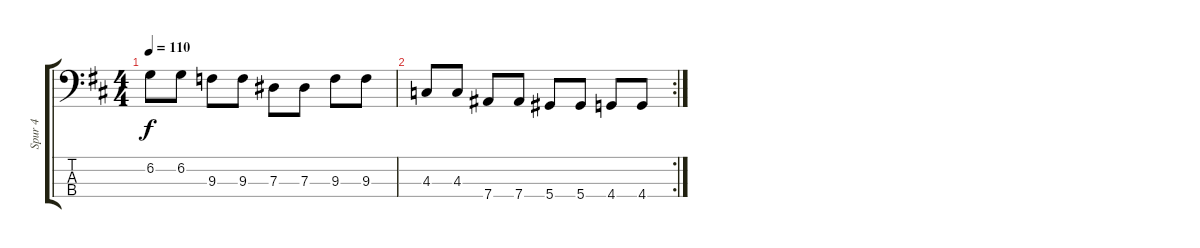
\track ("Spur 4" "Spur 4") {instrument electricbassfinger}
\staff {score tabs}
\tuning (Gb2 Db2 Ab1 Eb1) {hide}
\ts (4 4)
\tempo 110
\clef f4
\ks d
6.2.8{dy f} 6.2.8 9.3.8 9.3.8 7.3.8 7.3.8 9.3.8 9.3.8 |
\rc 2
4.3.8 4.3.8 7.4.8 7.4.8 5.4.8 5.4.8 4.4.8 4.4.8
